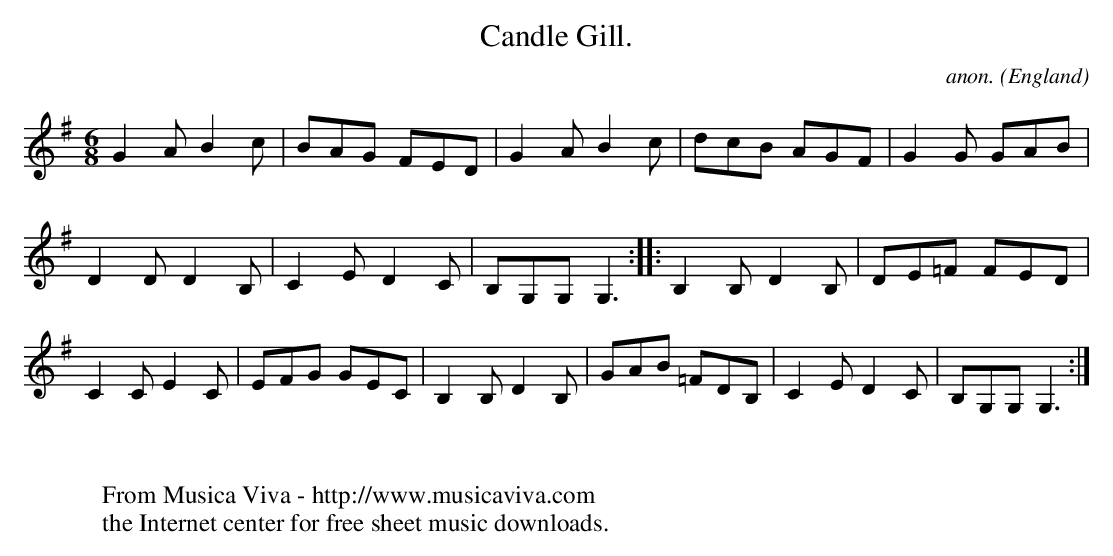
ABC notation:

X:1
T:Candle Gill.
C:anon.
O:England
M:6/8
L:1/8
K:G
G2AB2c|BAG FED|G2AB2c|dcB AGF|G2G GAB|
D2DD2B,|C2ED2C|B,G,G,G,3::B,2B,D2B,|DE=F FED|
C2CE2C|EFG GEC|B,2B,D2B,|GAB =FDB,|C2ED2C|B,G,G,G,3:|
W:
W:
W:  From Musica Viva - http://www.musicaviva.com
W:  the Internet center for free sheet music downloads.
